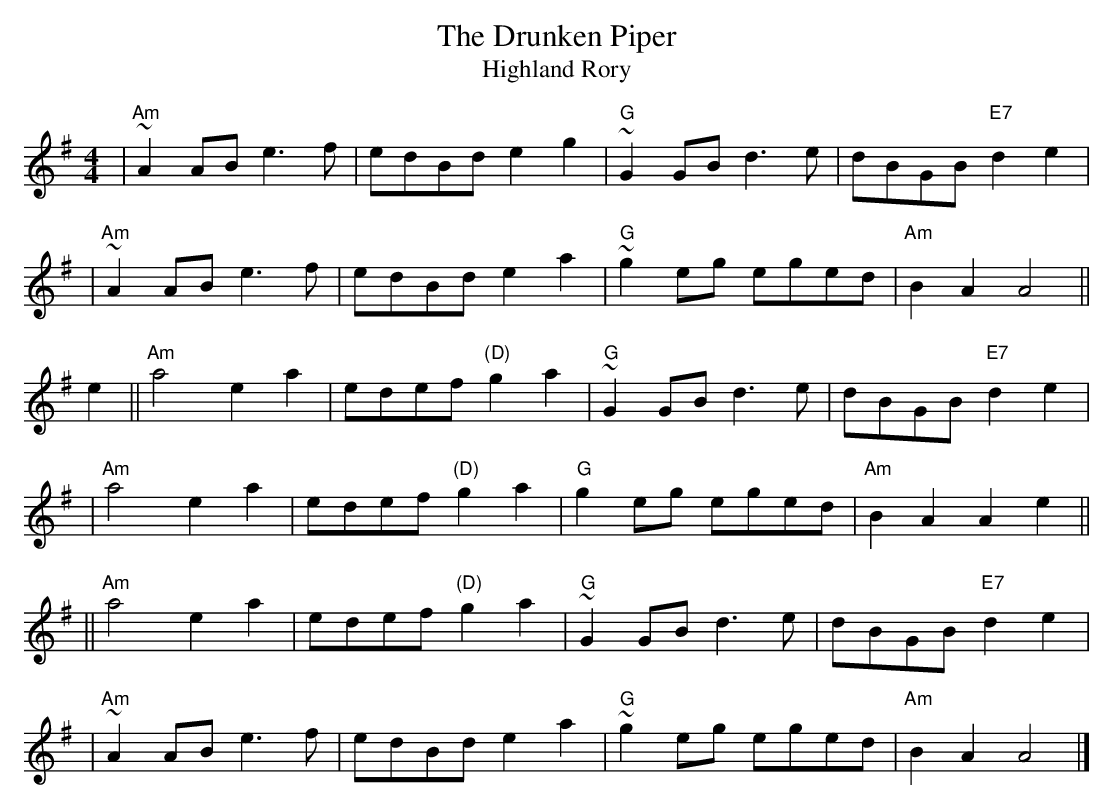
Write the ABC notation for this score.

X:1
T: The Drunken Piper
T: Highland Rory
M: 4/4
L: 1/8
K: ADor
|  "Am"~A2AB e3f | edBd e2g2 | "G"~G2GB d3e | dBGB "E7"d2e2 |
|  "Am"~A2AB e3f | edBd e2a2 | "G"~g2eg eged | "Am"B2A2 A4 ||
e2 \
|| "Am"a4 e2a2 | edef "(D)"g2a2 | "G"~G2GB d3e | dBGB "E7"d2e2 |
|  "Am"a4 e2a2 | edef "(D)"g2a2 | "G"g2eg eged | "Am"B2A2 A2e2 ||
|| "Am"a4 e2a2 | edef "(D)"g2a2 | "G"~G2GB d3e | dBGB "E7"d2e2 |
|  "Am"~A2AB e3f | edBd e2a2 | "G"~g2eg eged | "Am"B2A2 A4 |]
